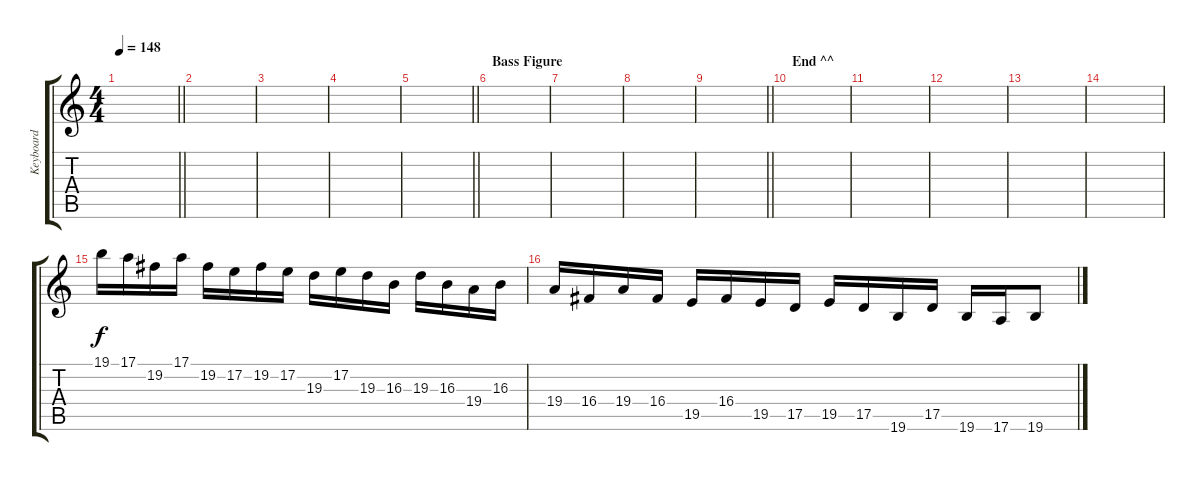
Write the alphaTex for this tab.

\track ("Keyboard" "Keyboard") {instrument lead2sawtooth}
\staff {score tabs}
\tuning (E4 B3 G3 D3 A2 E2) {hide}
\ts (4 4)
\tempo 148
\clef g2
\barLineRight lightlight
\ks c
|
|
|
|
\barLineRight lightlight
|
\section ("" "Bass Figure")
|
|
|
\barLineRight lightlight
|
\section ("" "End ^^")
|
|
|
|
|
19.1.16 17.1.16 19.2.16 17.1.16 19.2.16 17.2.16 19.2.16 17.2.16 19.3.16 17.2.16 19.3.16 16.3.16 19.3.16 16.3.16 19.4.16 16.3.16 |
19.4.16 16.4.16 19.4.16 16.4.16 19.5.16 16.4.16 19.5.16 17.5.16 19.5.16 17.5.16 19.6.16 17.5.16 19.6.16 17.6.16 19.6.8
